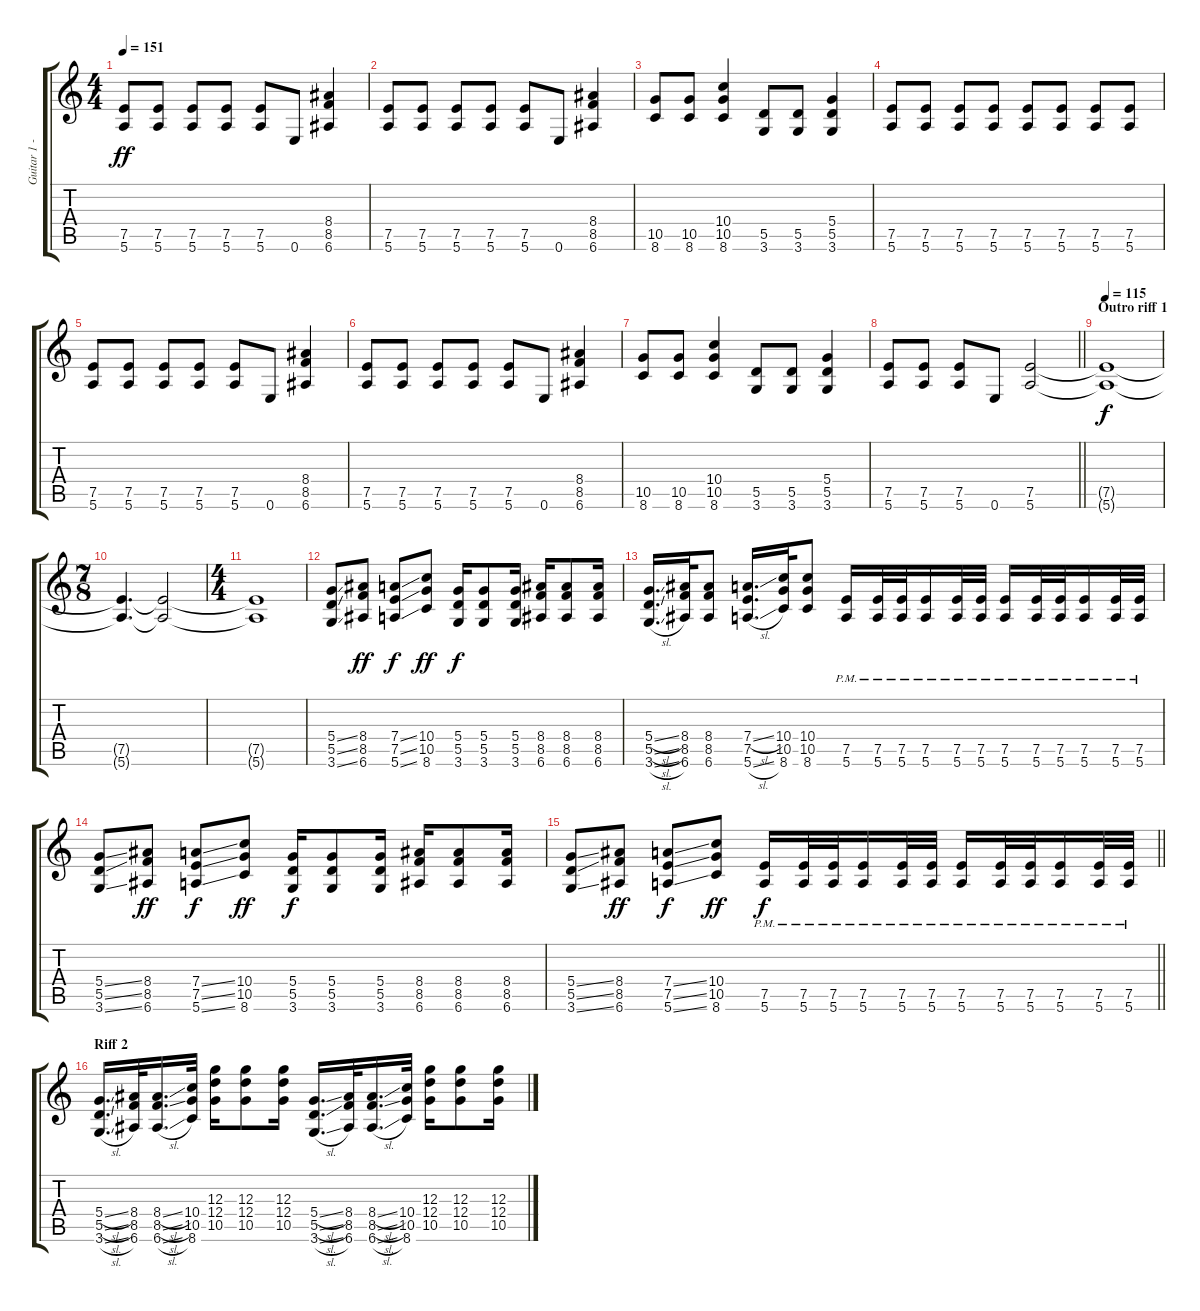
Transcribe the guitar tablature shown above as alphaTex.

\track ("Guitar 1 - Eric Melvin" "Guitar 1 -") {instrument overdrivenguitar}
\staff {score tabs}
\tuning (E4 B3 G3 D3 A2 E2) {hide}
\ts (4 4)
\tempo 151
\clef g2
\ks c
(7.5 5.6).8{dy ff balance 0} (7.5 5.6).8 (7.5 5.6).8 (7.5 5.6).8 (7.5 5.6).8 0.6.8 (8.4 8.5 6.6).4 |
(7.5 5.6).8 (7.5 5.6).8 (7.5 5.6).8 (7.5 5.6).8 (7.5 5.6).8 0.6.8 (8.4 8.5 6.6).4 |
(10.5 8.6).8 (10.5 8.6).8 (10.4 10.5 8.6).4 (5.5 3.6).8 (5.5 3.6).8 (5.4 5.5 3.6).4 |
(7.5 5.6).8 (7.5 5.6).8 (7.5 5.6).8 (7.5 5.6).8 (7.5 5.6).8 (7.5 5.6).8 (7.5 5.6).8 (7.5 5.6).8 |
(7.5 5.6).8 (7.5 5.6).8 (7.5 5.6).8 (7.5 5.6).8 (7.5 5.6).8 0.6.8 (8.4 8.5 6.6).4 |
(7.5 5.6).8 (7.5 5.6).8 (7.5 5.6).8 (7.5 5.6).8 (7.5 5.6).8 0.6.8 (8.4 8.5 6.6).4 |
(10.5 8.6).8 (10.5 8.6).8 (10.4 10.5 8.6).4 (5.5 3.6).8 (5.5 3.6).8 (5.4 5.5 3.6).4 |
\barLineRight lightlight
(7.5 5.6).8 (7.5 5.6).8 (7.5 5.6).8 0.6.8 (7.5 5.6).2 |
\section ("" "Outro riff 1")
\tempo 115
(7.5{t} 5.6{t}).1{dy f} |
\ts (7 8)
(7.5{t} 5.6{t}).4{d} (7.5{t} 5.6{t}).2{volume 8} |
\ts (4 4)
(7.5{t} 5.6{t}).1 |
(5.4{ss} 5.5{ss} 3.6{ss}).8{volume 13} (8.4 8.5 6.6).8{dy ff} (7.4{ss} 7.5{ss} 5.6{ss}).8{dy f} (10.4 10.5 8.6).8{dy ff} (5.4 5.5 3.6).16{dy f} (5.4 5.5 3.6).8 (5.4 5.5 3.6).16 (8.4 8.5 6.6).16 (8.4 8.5 6.6).8 (8.4 8.5 6.6).16 |
(5.4{sl} 5.5{sl} 3.6{sl}).16{d} (8.4 8.5 6.6).32 (8.4 8.5 6.6).8 (7.4{sl} 7.5 5.6{sl}).16{d} (10.4 10.5 8.6).32 (10.4 10.5 8.6).8 (7.5{pm} 5.6{pm}).16 (7.5{pm} 5.6{pm}).32 (7.5{pm} 5.6{pm}).32 (7.5{pm} 5.6{pm}).16 (7.5{pm} 5.6{pm}).32 (7.5{pm} 5.6{pm}).32 (7.5{pm} 5.6{pm}).16 (7.5{pm} 5.6{pm}).32 (7.5{pm} 5.6{pm}).32 (7.5{pm} 5.6{pm}).16 (7.5{pm} 5.6{pm}).32 (7.5{pm} 5.6{pm}).32 |
(5.4{ss} 5.5{ss} 3.6{ss}).8{volume 13} (8.4 8.5 6.6).8{dy ff} (7.4{ss} 7.5{ss} 5.6{ss}).8{dy f} (10.4 10.5 8.6).8{dy ff} (5.4 5.5 3.6).16{dy f} (5.4 5.5 3.6).8 (5.4 5.5 3.6).16 (8.4 8.5 6.6).16 (8.4 8.5 6.6).8 (8.4 8.5 6.6).16 |
\barLineRight lightlight
(5.4{ss} 5.5{ss} 3.6{ss}).8 (8.4 8.5 6.6).8{dy ff} (7.4{ss} 7.5{ss} 5.6{ss}).8{dy f} (10.4 10.5 8.6).8{dy ff} (7.5{pm} 5.6{pm}).16{dy f} (7.5{pm} 5.6{pm}).32 (7.5{pm} 5.6{pm}).32 (7.5{pm} 5.6{pm}).16 (7.5{pm} 5.6{pm}).32 (7.5{pm} 5.6{pm}).32 (7.5{pm} 5.6{pm}).16 (7.5{pm} 5.6{pm}).32 (7.5{pm} 5.6{pm}).32 (7.5{pm} 5.6{pm}).16 (7.5{pm} 5.6{pm}).32 (7.5{pm} 5.6{pm}).32 |
\section ("" "Riff 2")
(5.4{sl} 5.5{sl} 3.6{sl}).16{d} (8.4 8.5 6.6).32 (8.4{sl} 8.5{sl} 6.6{sl}).16{d} (10.4 10.5 8.6).32 (12.3 12.4 10.5).16 (12.3 12.4 10.5).8 (12.3 12.4 10.5).16 (5.4{sl} 5.5{sl} 3.6{sl}).16{d} (8.4 8.5 6.6).32 (8.4{sl} 8.5{sl} 6.6{sl}).16{d} (10.4 10.5 8.6).32 (12.3 12.4 10.5).16 (12.3 12.4 10.5).8 (12.3 12.4 10.5).16
